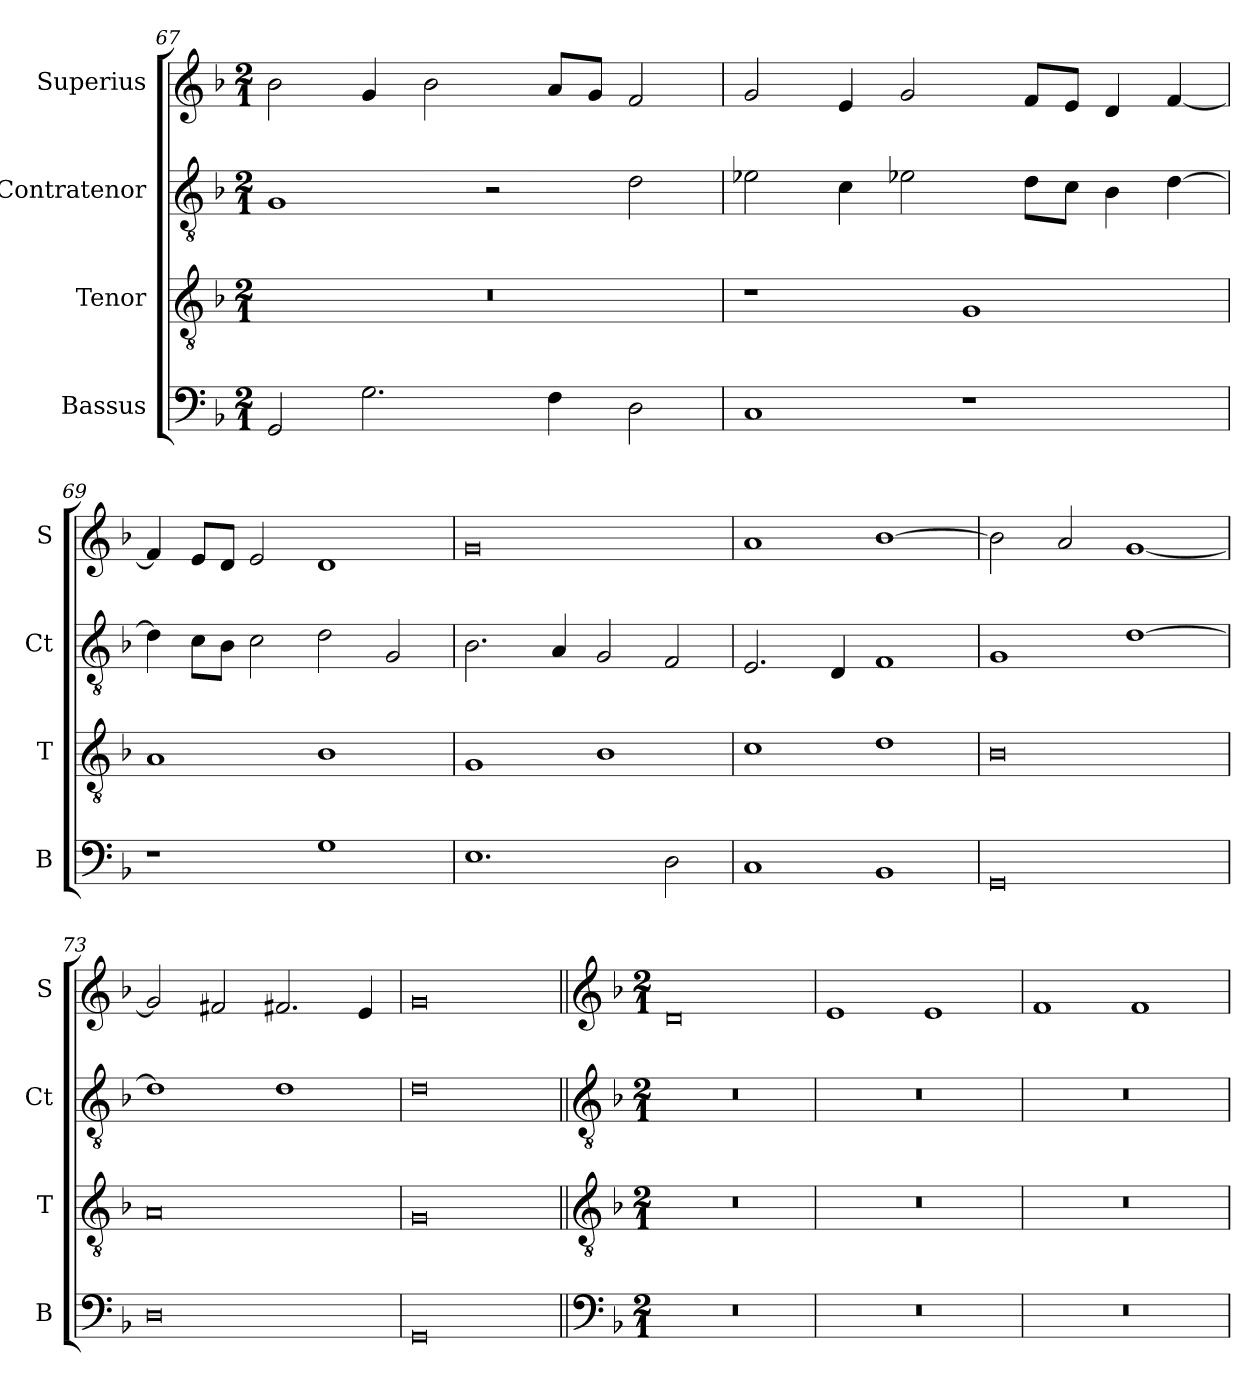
**kern	**kern	**kern	**kern
*part4	*part3	*part2	*part1
*staff4	*staff3	*staff2	*staff1
*I"Bassus	*I"Tenor	*I"Contratenor	*I"Superius
*I'B	*I'T	*I'Ct	*I'S
*clefF4	*clefGv2	*clefGv2	*clefG2
*k[b-]	*k[b-]	*k[b-]	*k[b-]
*M2/1	*M2/1	*M2/1	*M2/1
=67	=67	=67	=67
2GG/	0r	1G	2b-\
2.G\	.	.	4g/
.	.	.	2b-\
.	.	2r	.
4F\	.	.	8a/L
.	.	.	8g/J
2D\	.	2d\	2f/
=68	=68	=68	=68
1C	1r	2e-X\	2g/
.	.	4c\	4e/
.	.	2e-X\	2g/
1r	1G	.	.
.	.	8d\L	8f/L
.	.	8c\J	8e/J
.	.	4B-\	4d/
.	.	[4d\	[4f/
=69	=69	=69	=69
1r	1A	4d\]	4f/]
.	.	8c\L	8e/L
.	.	8B-\J	8d/J
.	.	2c\	2e/
1G	1B-	2d\	1d
.	.	2G/	.
=70	=70	=70	=70
1.E	1G	2.B-\	0g
.	.	4A/	.
.	1B-	2G/	.
2D\	.	2F/	.
=71	=71	=71	=71
1C	1c	2.E/	1a
.	.	4D/	.
1BB-	1d	1F	[1b-
=72	=72	=72	=72
0GG	0B-	1G	2b-\]
.	.	.	2a/
.	.	[1d	[1g
=73	=73	=73	=73
0D	0A	1d]	2g/]
.	.	.	2f#X/
.	.	1d	2.f#X/
.	.	.	4e/
=74	=74	=74	=74
0GG	0G	0d	0g
!!LO:LB:g=z
=75||	=75||	=75||	=75||
*clefF4	*clefGv2	*clefGv2	*clefG2
*k[b-]	*k[b-]	*k[b-]	*k[b-]
*M2/1	*M2/1	*M2/1	*M2/1
0r	0r	0r	0d
=76	=76	=76	=76
0r	0r	0r	1e
.	.	.	1e
=77	=77	=77	=77
0r	0r	0r	1f
.	.	.	1f
=	=	=	=
*-	*-	*-	*-
